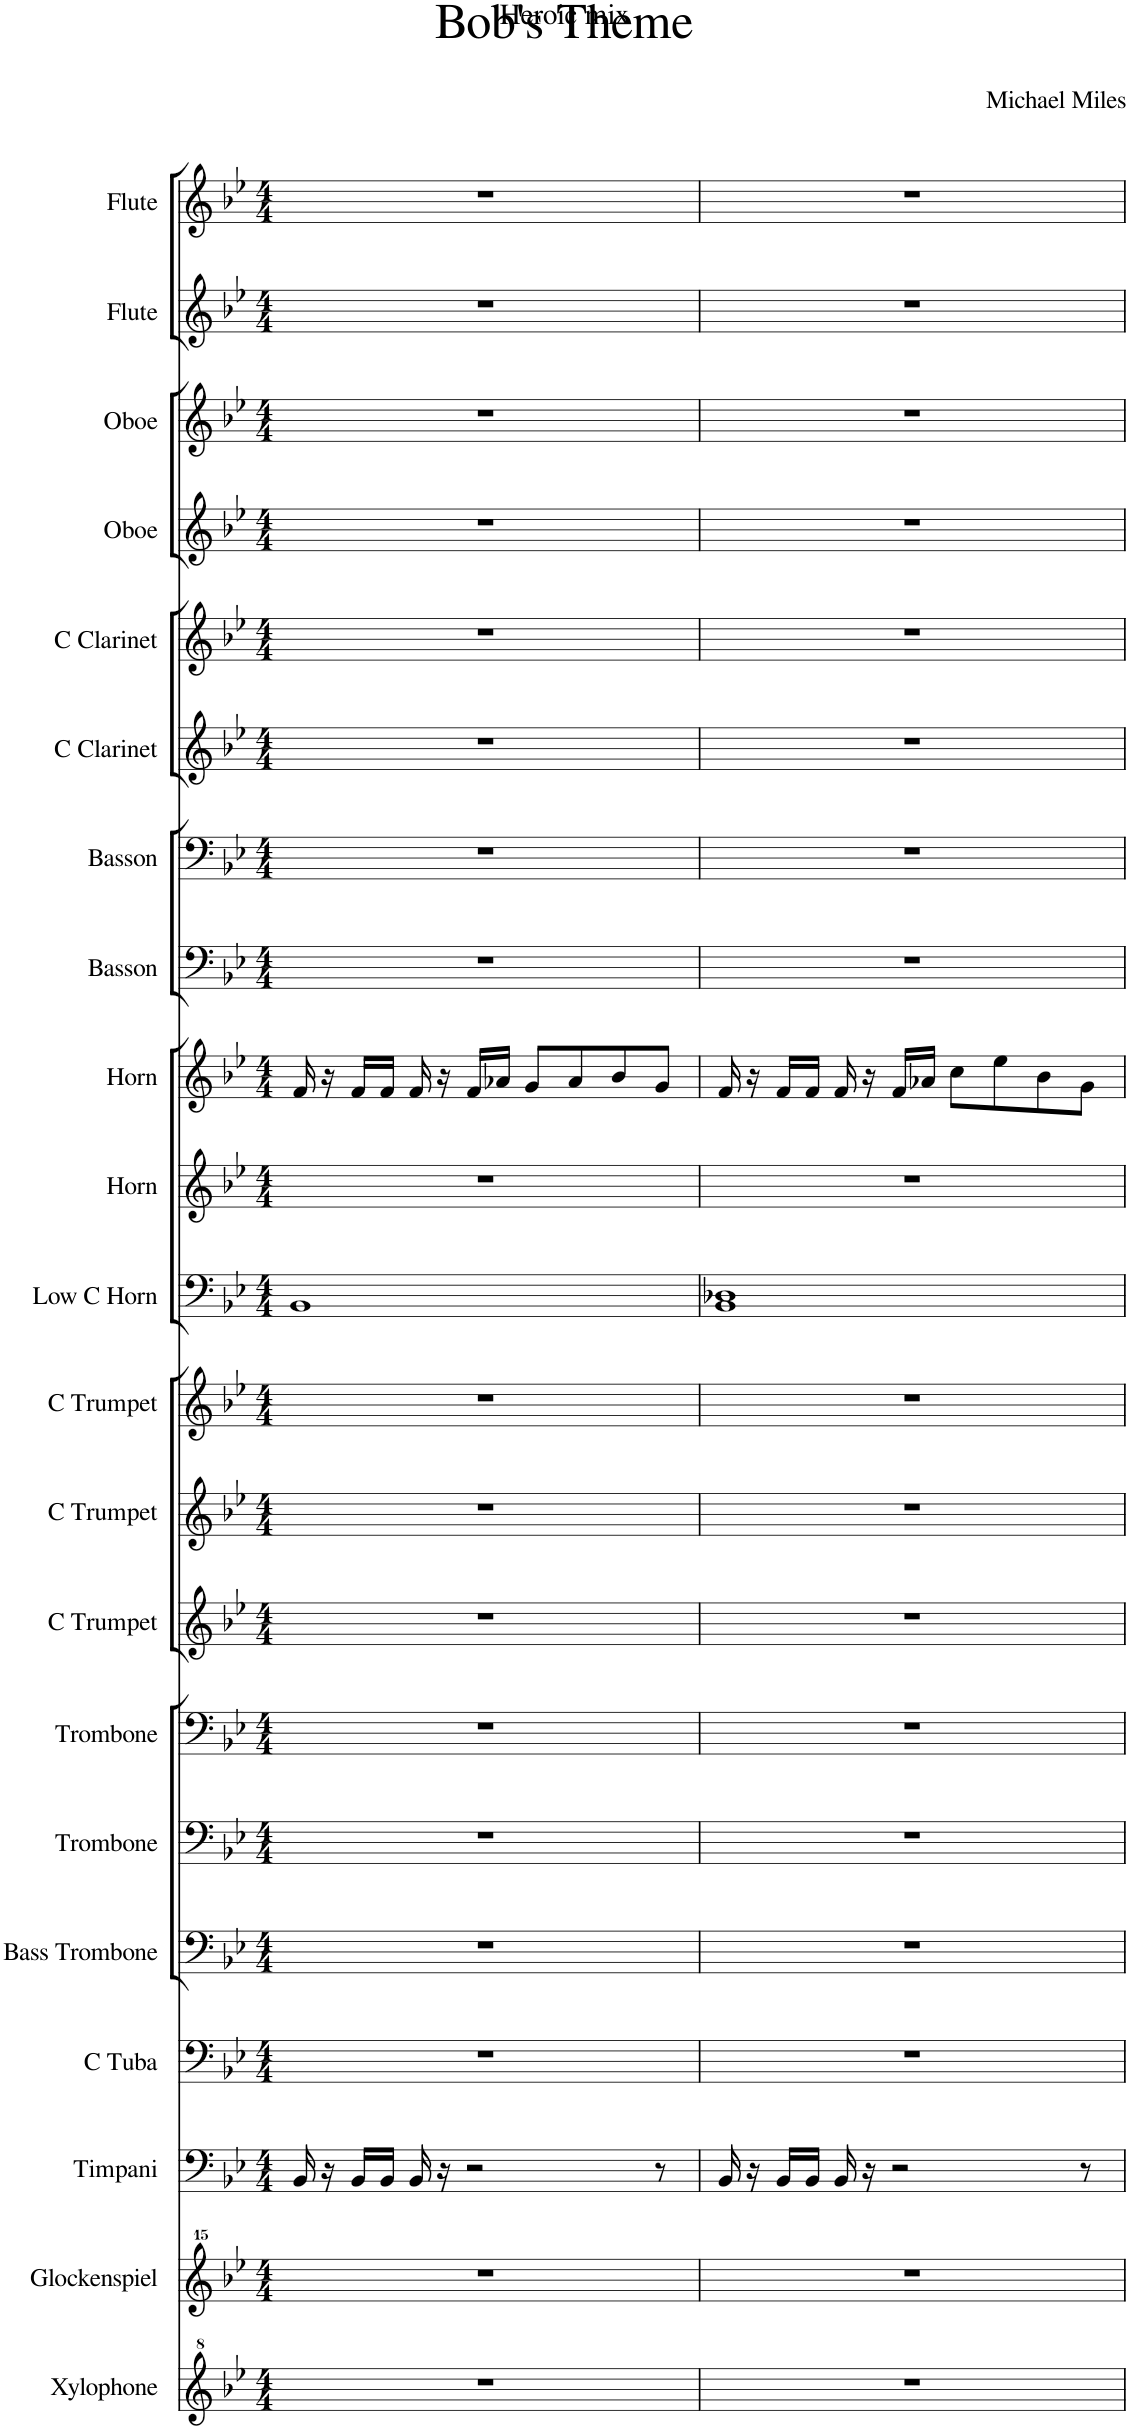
**kern	**kern	**kern	**kern	**kern	**kern	**kern	**kern	**kern	**kern	**kern	**kern	**kern	**kern	**kern	**kern	**kern	**kern	**kern	**kern	**kern
*part21	*part20	*part19	*part18	*part17	*part16	*part15	*part14	*part13	*part12	*part11	*part10	*part9	*part8	*part7	*part6	*part5	*part4	*part3	*part2	*part1
*staff21	*staff20	*staff19	*staff18	*staff17	*staff16	*staff15	*staff14	*staff13	*staff12	*staff11	*staff10	*staff9	*staff8	*staff7	*staff6	*staff5	*staff4	*staff3	*staff2	*staff1
*I"Xylophone	*I"Glockenspiel	*I"Timpani	*I"C Tuba	*I"Bass Trombone	*I"Trombone	*I"Trombone	*I"C Trumpet	*I"C Trumpet	*I"C Trumpet	*I"Low C Horn	*I"Horn	*I"Horn	*I"Basson	*I"Basson	*I"C Clarinet	*I"C Clarinet	*I"Oboe	*I"Oboe	*I"Flute	*I"Flute
*I'Xyl.	*I'Glk.	*I'Timp.	*I'C Tu.	*I'B. Trb.	*I'Trb.	*I'Trb.	*I'C Tpt.	*I'C Tpt.	*I'C Tpt.	*I'L. C Hn.	*I'Hn.	*I'Hn.	*I'Bsn.	*I'Bsn.	*I'C Cl.	*I'C Cl.	*I'Ob.	*I'Ob.	*I'Fl.	*I'Fl.
*clefG^2	*clefG^^2	*clefF4	*clefF4	*clefF4	*clefF4	*clefF4	*clefG2	*clefG2	*clefG2	*clefF4	*clefG2	*clefG2	*clefF4	*clefF4	*clefG2	*clefG2	*clefG2	*clefG2	*clefG2	*clefG2
*	*	*	*	*	*	*	*Trd1c2	*Trd1c2	*Trd1c2	*Trd4c7	*Trd4c7	*Trd4c7	*	*	*Trd1c2	*Trd1c2	*	*	*	*
*k[b-e-]	*k[b-e-]	*k[b-e-]	*k[b-e-]	*k[b-e-]	*k[b-e-]	*k[b-e-]	*k[b-e-]	*k[b-e-]	*k[b-e-]	*k[b-e-]	*k[b-e-]	*k[b-e-]	*k[b-e-]	*k[b-e-]	*k[b-e-]	*k[b-e-]	*k[b-e-]	*k[b-e-]	*k[b-e-]	*k[b-e-]
*M4/4	*M4/4	*M4/4	*M4/4	*M4/4	*M4/4	*M4/4	*M4/4	*M4/4	*M4/4	*M4/4	*M4/4	*M4/4	*M4/4	*M4/4	*M4/4	*M4/4	*M4/4	*M4/4	*M4/4	*M4/4
=1	=1	=1	=1	=1	=1	=1	=1	=1	=1	=1	=1	=1	=1	=1	=1	=1	=1	=1	=1	=1
1r	1r	16BB-/	1r	1r	1r	1r	1r	1r	1r	1BB-	1r	16f/	1r	1r	1r	1r	1r	1r	1r	1r
.	.	16r	.	.	.	.	.	.	.	.	.	16r	.	.	.	.	.	.	.	.
.	.	16BB-/LL	.	.	.	.	.	.	.	.	.	16f/LL	.	.	.	.	.	.	.	.
.	.	16BB-/JJ	.	.	.	.	.	.	.	.	.	16f/JJ	.	.	.	.	.	.	.	.
.	.	16BB-/	.	.	.	.	.	.	.	.	.	16f/	.	.	.	.	.	.	.	.
.	.	16r	.	.	.	.	.	.	.	.	.	16r	.	.	.	.	.	.	.	.
.	.	2r	.	.	.	.	.	.	.	.	.	16f/LL	.	.	.	.	.	.	.	.
.	.	.	.	.	.	.	.	.	.	.	.	16a-X/JJ	.	.	.	.	.	.	.	.
.	.	.	.	.	.	.	.	.	.	.	.	8g/L	.	.	.	.	.	.	.	.
.	.	.	.	.	.	.	.	.	.	.	.	8a-/	.	.	.	.	.	.	.	.
.	.	.	.	.	.	.	.	.	.	.	.	8b-/	.	.	.	.	.	.	.	.
.	.	8r	.	.	.	.	.	.	.	.	.	8g/J	.	.	.	.	.	.	.	.
=2	=2	=2	=2	=2	=2	=2	=2	=2	=2	=2	=2	=2	=2	=2	=2	=2	=2	=2	=2	=2
1r	1r	16BB-/	1r	1r	1r	1r	1r	1r	1r	1BB- 1D-X	1r	16f/	1r	1r	1r	1r	1r	1r	1r	1r
.	.	16r	.	.	.	.	.	.	.	.	.	16r	.	.	.	.	.	.	.	.
.	.	16BB-/LL	.	.	.	.	.	.	.	.	.	16f/LL	.	.	.	.	.	.	.	.
.	.	16BB-/JJ	.	.	.	.	.	.	.	.	.	16f/JJ	.	.	.	.	.	.	.	.
.	.	16BB-/	.	.	.	.	.	.	.	.	.	16f/	.	.	.	.	.	.	.	.
.	.	16r	.	.	.	.	.	.	.	.	.	16r	.	.	.	.	.	.	.	.
.	.	2r	.	.	.	.	.	.	.	.	.	16f/LL	.	.	.	.	.	.	.	.
.	.	.	.	.	.	.	.	.	.	.	.	16a-X/JJ	.	.	.	.	.	.	.	.
.	.	.	.	.	.	.	.	.	.	.	.	8cc\L	.	.	.	.	.	.	.	.
.	.	.	.	.	.	.	.	.	.	.	.	8ee-\	.	.	.	.	.	.	.	.
.	.	.	.	.	.	.	.	.	.	.	.	8b-\	.	.	.	.	.	.	.	.
.	.	8r	.	.	.	.	.	.	.	.	.	8g\J	.	.	.	.	.	.	.	.
=	=	=	=	=	=	=	=	=	=	=	=	=	=	=	=	=	=	=	=	=
*-	*-	*-	*-	*-	*-	*-	*-	*-	*-	*-	*-	*-	*-	*-	*-	*-	*-	*-	*-	*-
